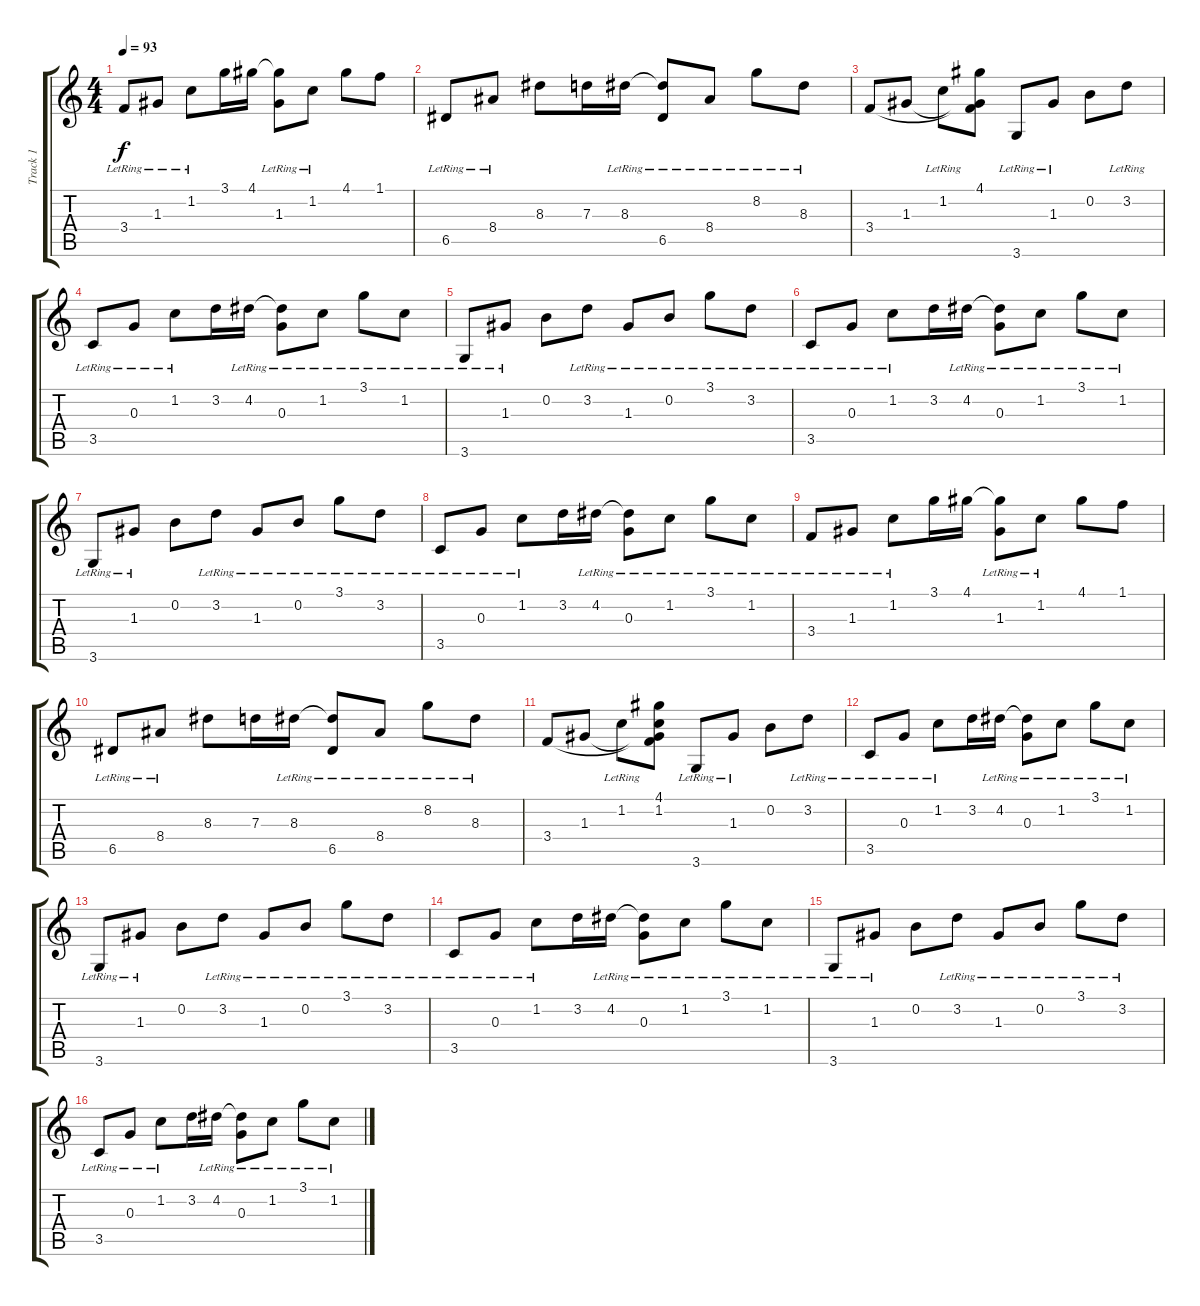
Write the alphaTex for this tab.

\track ("Track 1" "Track 1") {instrument acousticguitarsteel}
\staff {score tabs}
\tuning (E4 B3 G3 D3 A2 E2) {hide}
\ts (4 4)
\tempo 93
\clef g2
\ks c
3.4{lr}.8{dy f} 1.3{lr}.8 1.2{lr}.8 3.1.16 4.1.16 (4.1{t} 1.3{lr}).8 1.2{lr}.8 4.1.8 1.1.8 |
6.5{lr}.8 8.4{lr}.8 8.3.8 7.3.16 8.3{lr}.16 (8.3{t} 6.5{lr}).8 8.4{lr}.8 8.2{lr}.8 8.3{lr}.8 |
3.4.8 1.3.8 1.2{lr}.8 (4.1 1.3{t} 3.4{t}).8 3.6{lr}.8 1.3{lr}.8 0.2.8 3.2{lr}.8 |
3.5{lr}.8 0.3{lr}.8 1.2{lr}.8 3.2.16 4.2{lr}.16 (4.2{t} 0.3{lr}).8 1.2{lr}.8 3.1{lr}.8 1.2{lr}.8 |
3.6{lr}.8 1.3{lr}.8 0.2.8 3.2{lr}.8 1.3{lr}.8 0.2{lr}.8 3.1{lr}.8 3.2{lr}.8 |
3.5{lr}.8 0.3{lr}.8 1.2{lr}.8 3.2.16 4.2{lr}.16 (4.2{t} 0.3{lr}).8 1.2{lr}.8 3.1{lr}.8 1.2{lr}.8 |
3.6{lr}.8 1.3{lr}.8 0.2.8 3.2{lr}.8 1.3{lr}.8 0.2{lr}.8 3.1{lr}.8 3.2{lr}.8 |
3.5{lr}.8 0.3{lr}.8 1.2{lr}.8 3.2.16 4.2{lr}.16 (4.2{t} 0.3{lr}).8 1.2{lr}.8 3.1{lr}.8 1.2{lr}.8 |
3.4{lr}.8 1.3{lr}.8 1.2{lr}.8 3.1.16 4.1.16 (4.1{t} 1.3{lr}).8 1.2{lr}.8 4.1.8 1.1.8 |
6.5{lr}.8 8.4{lr}.8 8.3.8 7.3.16 8.3{lr}.16 (8.3{t} 6.5{lr}).8 8.4{lr}.8 8.2{lr}.8 8.3{lr}.8 |
3.4.8 1.3.8 1.2{lr}.8 (4.1 1.2 1.3{t} 3.4{t}).8 3.6{lr}.8 1.3{lr}.8 0.2.8 3.2{lr}.8 |
3.5{lr}.8 0.3{lr}.8 1.2{lr}.8 3.2.16 4.2{lr}.16 (4.2{t} 0.3{lr}).8 1.2{lr}.8 3.1{lr}.8 1.2{lr}.8 |
3.6{lr}.8 1.3{lr}.8 0.2.8 3.2{lr}.8 1.3{lr}.8 0.2{lr}.8 3.1{lr}.8 3.2{lr}.8 |
3.5{lr}.8 0.3{lr}.8 1.2{lr}.8 3.2.16 4.2{lr}.16 (4.2{t} 0.3{lr}).8 1.2{lr}.8 3.1{lr}.8 1.2{lr}.8 |
3.6{lr}.8 1.3{lr}.8 0.2.8 3.2{lr}.8 1.3{lr}.8 0.2{lr}.8 3.1{lr}.8 3.2{lr}.8 |
3.5{lr}.8 0.3{lr}.8 1.2{lr}.8 3.2.16 4.2{lr}.16 (4.2{t} 0.3{lr}).8 1.2{lr}.8 3.1{lr}.8 1.2{lr}.8
